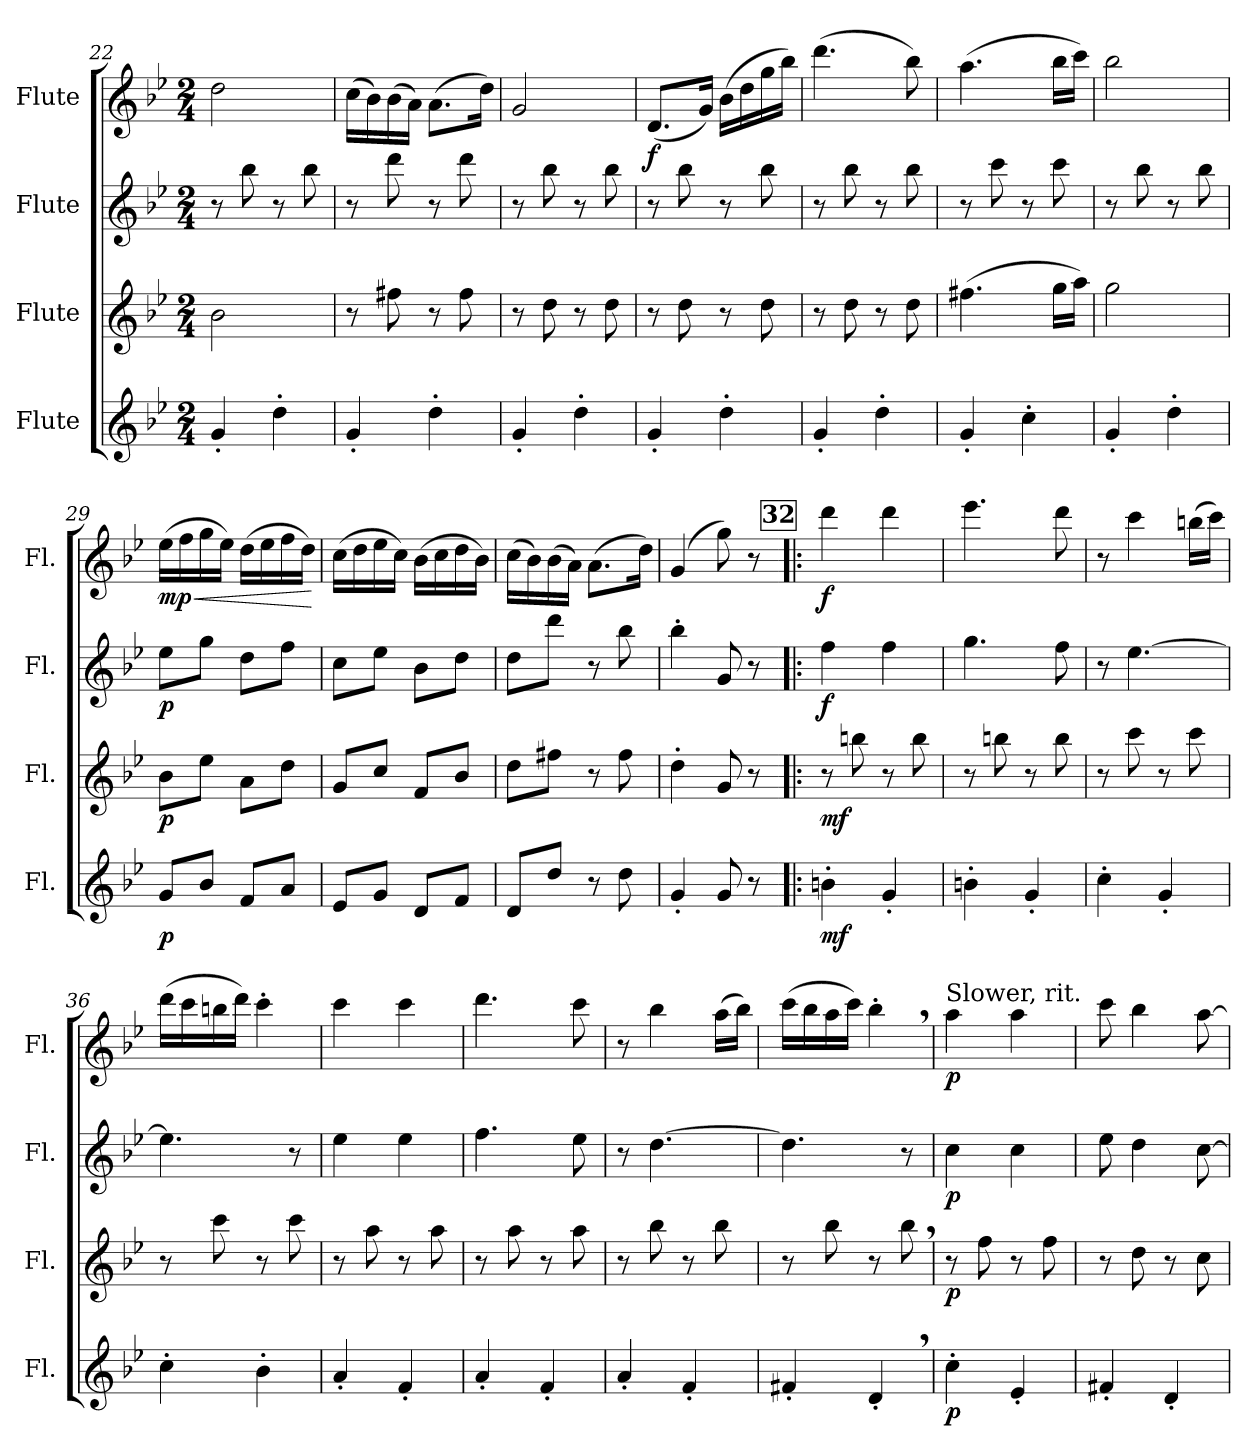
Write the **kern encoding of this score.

**kern	**dynam	**kern	**dynam	**kern	**dynam	**kern	**dynam
*part4	*part4	*part3	*part3	*part2	*part2	*part1	*part1
*staff4	*staff4	*staff3	*staff3	*staff2	*staff2	*staff1	*staff1
*I"Flute	*	*I"Flute	*	*I"Flute	*	*I"Flute	*
*I'Fl.	*	*I'Fl.	*	*I'Fl.	*	*I'Fl.	*
*clefG2	*	*clefG2	*	*clefG2	*	*clefG2	*
*k[b-e-]	*	*k[b-e-]	*	*k[b-e-]	*	*k[b-e-]	*
*M2/4	*	*M2/4	*	*M2/4	*	*M2/4	*
=22	=22	=22	=22	=22	=22	=22	=22
4g'/	.	2b-\	.	8r	.	2dd\	.
.	.	.	.	8bb-\	.	.	.
4dd'\	.	.	.	8r	.	.	.
.	.	.	.	8bb-\	.	.	.
=23	=23	=23	=23	=23	=23	=23	=23
4g'/	.	8r	.	8r	.	(>16cc\LL	.
.	.	.	.	.	.	16b-\)	.
.	.	8ff#X\	.	8ddd\	.	(>16b-\	.
.	.	.	.	.	.	16a\JJ)	.
4dd'\	.	8r	.	8r	.	(>8.a\L	.
.	.	8ff#\	.	8ddd\	.	.	.
.	.	.	.	.	.	16dd\Jk)	.
=24	=24	=24	=24	=24	=24	=24	=24
4g'/	.	8r	.	8r	.	2g/	.
.	.	8dd\	.	8bb-\	.	.	.
4dd'\	.	8r	.	8r	.	.	.
.	.	8dd\	.	8bb-\	.	.	.
=25	=25	=25	=25	=25	=25	=25	=25
!	!	!	!	!	!	!	!LO:DY:b
4g'/	.	8r	.	8r	.	(<8.d/L	f
.	.	8dd\	.	8bb-\	.	.	.
.	.	.	.	.	.	16g/Jk)	.
4dd'\	.	8r	.	8r	.	(>16b-\LL	.
.	.	.	.	.	.	16dd\	.
.	.	8dd\	.	8bb-\	.	16gg\	.
.	.	.	.	.	.	16bb-\JJ)	.
=26	=26	=26	=26	=26	=26	=26	=26
4g'/	.	8r	.	8r	.	(>4.ddd\	.
.	.	8dd\	.	8bb-\	.	.	.
4dd'\	.	8r	.	8r	.	.	.
.	.	8dd\	.	8bb-\	.	8bb-\)	.
!!LO:LB:g=z
=27	=27	=27	=27	=27	=27	=27	=27
4g'/	.	(>4.ff#X\	.	8r	.	(>4.aa\	.
.	.	.	.	8ccc\	.	.	.
4cc'\	.	.	.	8r	.	.	.
.	.	16gg\LL	.	8ccc\	.	16bb-\LL	.
.	.	16aa\JJ)	.	.	.	16ccc\JJ)	.
=28	=28	=28	=28	=28	=28	=28	=28
4g'/	.	2gg\	.	8r	.	2bb-\	.
.	.	.	.	8bb-\	.	.	.
4dd'\	.	.	.	8r	.	.	.
.	.	.	.	8bb-\	.	.	.
=29	=29	=29	=29	=29	=29	=29	=29
!	!LO:DY:b	!	!LO:DY:b	!	!LO:DY:b	!	!LO:HP:b
!	!	!	!	!	!	!	!LO:DY:n=1:b
8g/L	p	8b-\L	p	8ee-\L	p	(>16ee-\LL	< mp
.	.	.	.	.	.	16ff\	.
8b-/J	.	8ee-\J	.	8gg\J	.	16gg\	.
.	.	.	.	.	.	16ee-\JJ)	.
8f/L	.	8a\L	.	8dd\L	.	(>16dd\LL	.
.	.	.	.	.	.	16ee-\	.
8a/J	.	8dd\J	.	8ff\J	.	16ff\	.
.	.	.	.	.	.	16dd\JJ)	.
.	.	.	.	.	.	.	[
=30	=30	=30	=30	=30	=30	=30	=30
8e-/L	.	8g/L	.	8cc\L	.	(>16cc\LL	.
.	.	.	.	.	.	16dd\	.
8g/J	.	8cc/J	.	8ee-\J	.	16ee-\	.
.	.	.	.	.	.	16cc\JJ)	.
8d/L	.	8f/L	.	8b-\L	.	(>16b-\LL	.
.	.	.	.	.	.	16cc\	.
8f/J	.	8b-/J	.	8dd\J	.	16dd\	.
.	.	.	.	.	.	16b-\JJ)	.
=31	=31	=31	=31	=31	=31	=31	=31
8d/L	.	8dd\L	.	8dd\L	.	(>16cc\LL	.
.	.	.	.	.	.	16b-\)	.
8dd/J	.	8ff#X\J	.	8ddd\J	.	(>16b-\	.
.	.	.	.	.	.	16a\JJ)	.
8r	.	8r	.	8r	.	(>8.a\L	.
8dd\	.	8ff#\	.	8bb-\	.	.	.
.	.	.	.	.	.	16dd\Jk)	.
=32	=32	=32	=32	=32	=32	=32	=32
4g'/	.	4dd'\	.	4bb-'\	.	(>4g/	.
8g/	.	8g/	.	8g/	.	8gg\)	.
8r	.	8r	.	8r	.	8r	.
!!LO:REH:place=s1:a:B:fs=14:t=32
=33!|:	=33!|:	=33!|:	=33!|:	=33!|:	=33!|:	=33!|:	=33!|:
!	!LO:DY:b	!	!LO:DY:b	!	!LO:DY:b	!	!LO:DY:b
4bn'\	mf	8r	mf	4ff\	f	4ddd\	f
.	.	8bbn\	.	.	.	.	.
4g'/	.	8r	.	4ff\	.	4ddd\	.
.	.	8bb\	.	.	.	.	.
=34	=34	=34	=34	=34	=34	=34	=34
4bn'\	.	8r	.	4.gg\	.	4.eee-\	.
.	.	8bbn\	.	.	.	.	.
4g'/	.	8r	.	.	.	.	.
.	.	8bb\	.	8ff\	.	8ddd\	.
!!LO:PB:g=z
=35	=35	=35	=35	=35	=35	=35	=35
4cc'\	.	8r	.	8r	.	8r	.
.	.	8ccc\	.	[4.ee-\	.	4ccc\	.
4g'/	.	8r	.	.	.	.	.
.	.	8ccc\	.	.	.	(>16bbn\LL	.
.	.	.	.	.	.	16ccc\JJ)	.
=36	=36	=36	=36	=36	=36	=36	=36
4cc'\	.	8r	.	4.ee-\]	.	(>16ddd\LL	.
.	.	.	.	.	.	16ccc\	.
.	.	8ccc\	.	.	.	16bbn\	.
.	.	.	.	.	.	16ddd\JJ)	.
4b-'\	.	8r	.	.	.	4ccc'\	.
.	.	8ccc\	.	8r	.	.	.
=37	=37	=37	=37	=37	=37	=37	=37
4a'/	.	8r	.	4ee-\	.	4ccc\	.
.	.	8aa\	.	.	.	.	.
4f'/	.	8r	.	4ee-\	.	4ccc\	.
.	.	8aa\	.	.	.	.	.
=38	=38	=38	=38	=38	=38	=38	=38
4a'/	.	8r	.	4.ff\	.	4.ddd\	.
.	.	8aa\	.	.	.	.	.
4f'/	.	8r	.	.	.	.	.
.	.	8aa\	.	8ee-\	.	8ccc\	.
=39	=39	=39	=39	=39	=39	=39	=39
4a'/	.	8r	.	8r	.	8r	.
.	.	8bb-\	.	[4.dd\	.	4bb-\	.
4f'/	.	8r	.	.	.	.	.
.	.	8bb-\	.	.	.	(>16aa\LL	.
.	.	.	.	.	.	16bb-\JJ)	.
=40	=40	=40	=40	=40	=40	=40	=40
4f#X'/	.	8r	.	4.dd\]	.	(>16ccc\LL	.
.	.	.	.	.	.	16bb-\	.
.	.	8bb-\	.	.	.	16aa\	.
.	.	.	.	.	.	16ccc\JJ)	.
4d',/	.	8r	.	.	.	4bb-',\	.
.	.	8bb-,\	.	8r	.	.	.
=41	=41	=41	=41	=41	=41	=41	=41
*	*	*	*	*	*	*MM66	*
!	!	!	!	!	!	!LO:TX:t=Slower, rit.	!
!	!LO:DY:b	!	!LO:DY:b	!	!LO:DY:b	!	!LO:DY:b
4cc'\	p	8r	p	4cc\	p	4aa\	p
.	.	8ff\	.	.	.	.	.
4e-'/	.	8r	.	4cc\	.	4aa\	.
.	.	8ff\	.	.	.	.	.
=42	=42	=42	=42	=42	=42	=42	=42
4f#X'/	.	8r	.	8ee-\	.	8ccc\	.
.	.	8dd\	.	4dd\	.	4bb-\	.
4d'/	.	8r	.	.	.	.	.
.	.	8cc\	.	[8cc\	.	[8aa\	.
=	=	=	=	=	=	=	=
*-	*-	*-	*-	*-	*-	*-	*-
